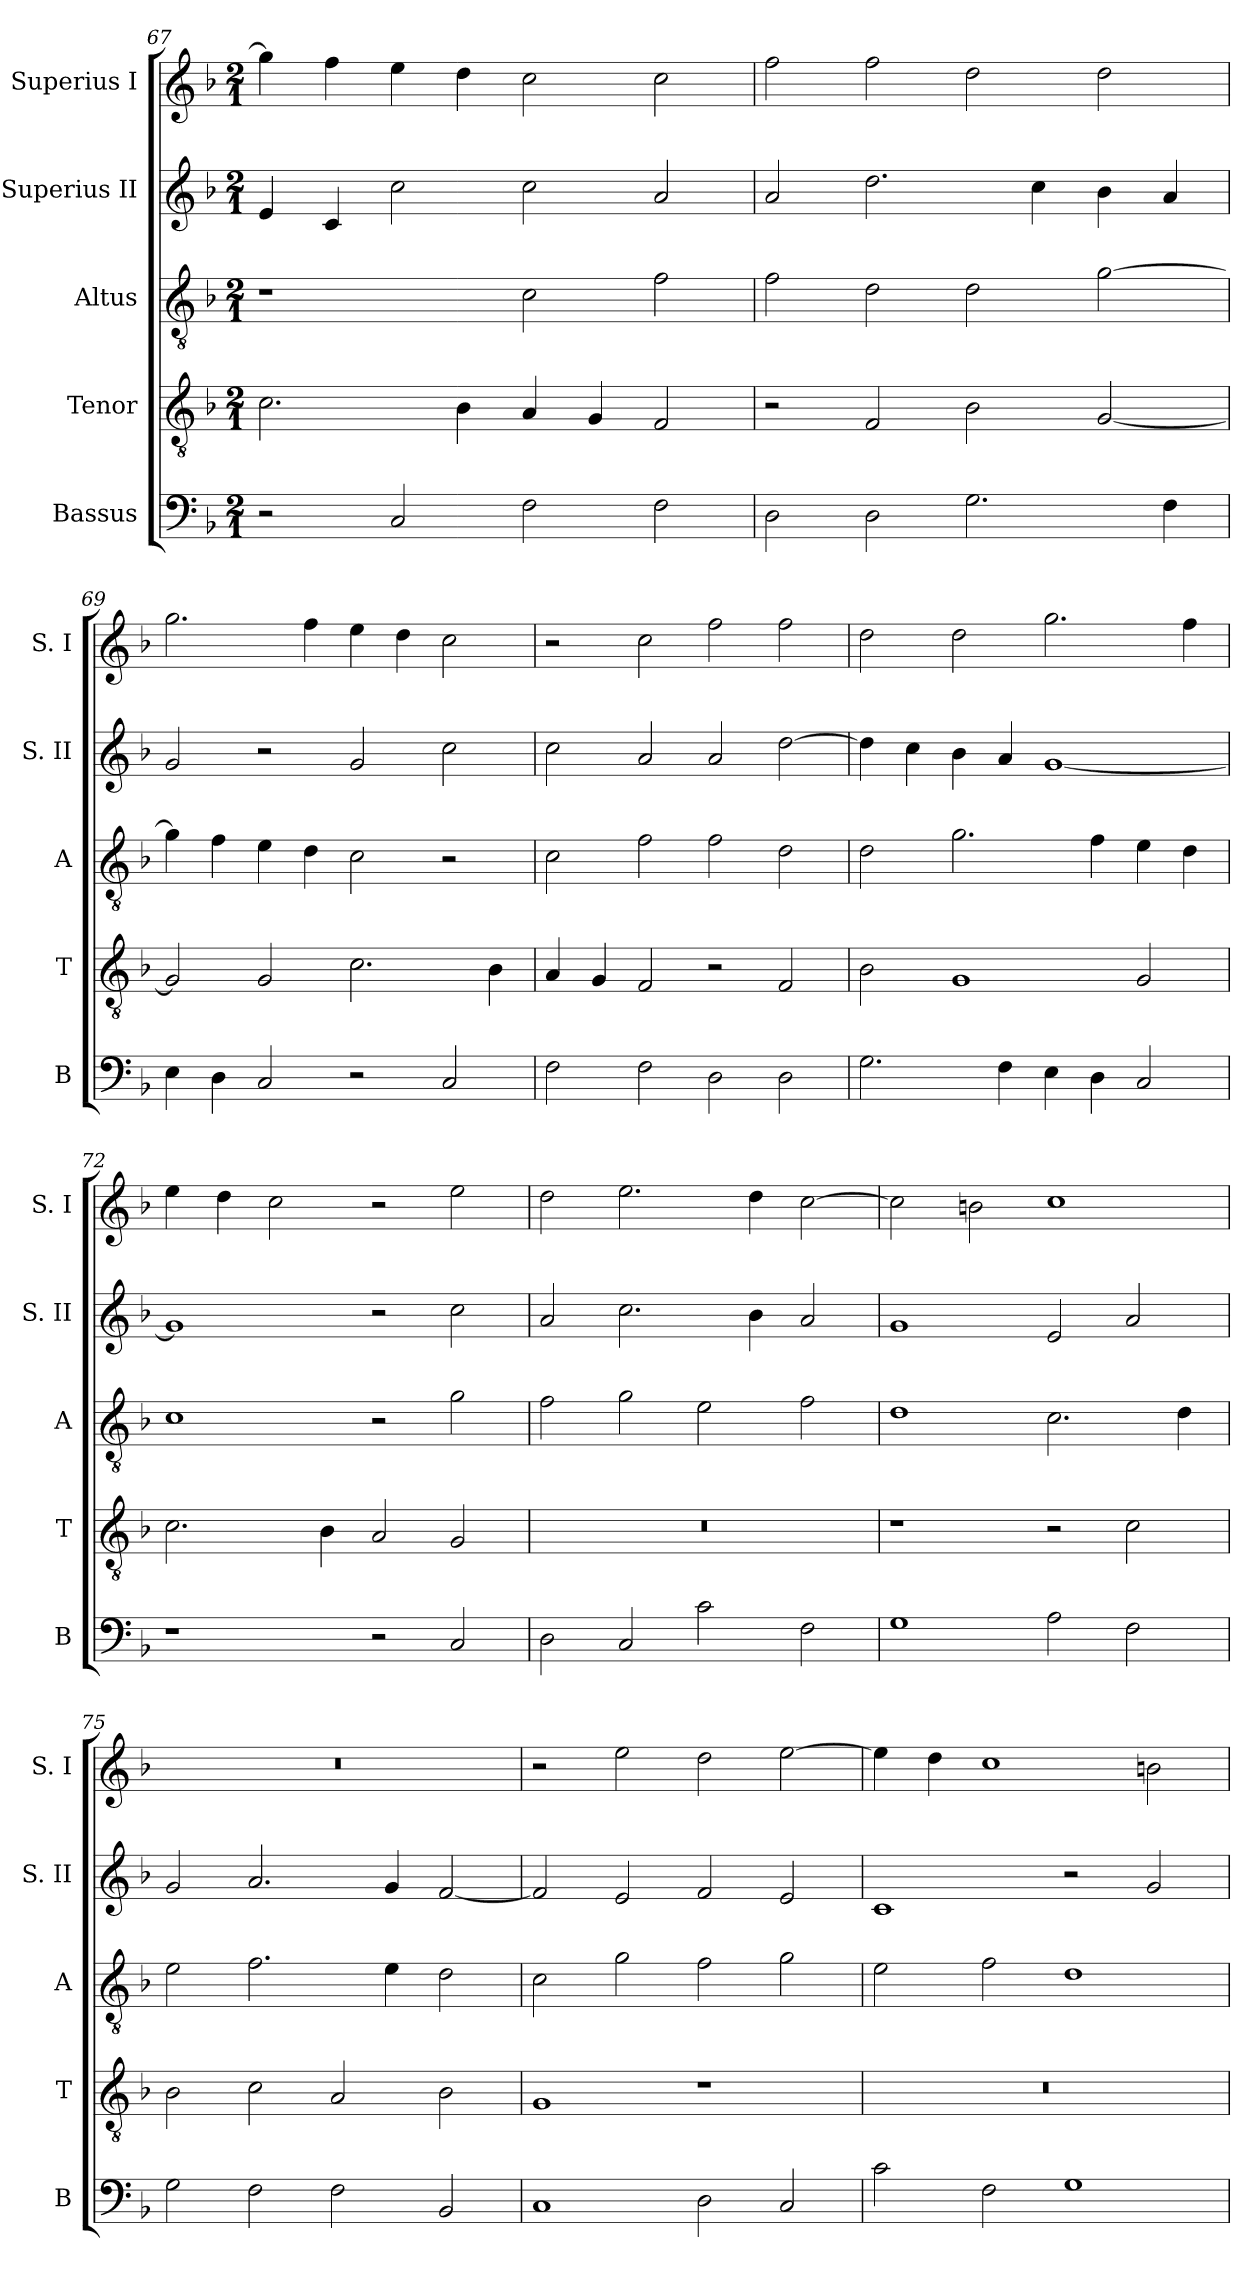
**kern	**kern	**kern	**kern	**kern
*part5	*part4	*part3	*part2	*part1
*staff5	*staff4	*staff3	*staff2	*staff1
*I"Bassus	*I"Tenor	*I"Altus	*I"Superius II	*I"Superius I
*I'B	*I'T	*I'A	*I'S. II	*I'S. I
*clefF4	*clefGv2	*clefGv2	*clefG2	*clefG2
*k[b-]	*k[b-]	*k[b-]	*k[b-]	*k[b-]
*F:	*F:	*F:	*F:	*F:
*M2/1	*M2/1	*M2/1	*M2/1	*M2/1
=67	=67	=67	=67	=67
2r	2.c	1r	4e	4gg]
.	.	.	4c	4ff
2C	.	.	2cc	4ee
.	4B-	.	.	4dd
2F	4A	2c	2cc	2cc
.	4G	.	.	.
2F	2F	2f	2a	2cc
=68	=68	=68	=68	=68
2D	2r	2f	2a	2ff
2D	2F	2d	2.dd	2ff
2.G	2B-	2d	.	2dd
.	.	.	4cc	.
.	[2G	[2g	4b-	2dd
4F	.	.	4a	.
=69	=69	=69	=69	=69
4E	2G]	4g]	2g	2.gg
4D	.	4f	.	.
2C	2G	4e	2r	.
.	.	4d	.	4ff
2r	2.c	2c	2g	4ee
.	.	.	.	4dd
2C	.	2r	2cc	2cc
.	4B-	.	.	.
=70	=70	=70	=70	=70
2F	4A	2c	2cc	2r
.	4G	.	.	.
2F	2F	2f	2a	2cc
2D	2r	2f	2a	2ff
2D	2F	2d	[2dd	2ff
=71	=71	=71	=71	=71
2.G	2B-	2d	4dd]	2dd
.	.	.	4cc	.
.	1G	2.g	4b-	2dd
4F	.	.	4a	.
4E	.	.	[1g	2.gg
4D	.	4f	.	.
2C	2G	4e	.	.
.	.	4d	.	4ff
=72	=72	=72	=72	=72
1r	2.c	1c	1g]	4ee
.	.	.	.	4dd
.	.	.	.	2cc
.	4B-	.	.	.
2r	2A	2r	2r	2r
2C	2G	2g	2cc	2ee
=73	=73	=73	=73	=73
2D	0r	2f	2a	2dd
2C	.	2g	2.cc	2.ee
2c	.	2e	.	.
.	.	.	4b-	4dd
2F	.	2f	2a	[2cc
=74	=74	=74	=74	=74
1G	1r	1d	1g	2cc]
.	.	.	.	2bn
2A	2r	2.c	2e	1cc
2F	2c	.	2a	.
.	.	4d	.	.
=75	=75	=75	=75	=75
2G	2B-	2e	2g	0r
2F	2c	2.f	2.a	.
2F	2A	.	.	.
.	.	4e	4g	.
2BB-	2B-	2d	[2f	.
=76	=76	=76	=76	=76
1C	1G	2c	2f]	2r
.	.	2g	2e	2ee
2D	1r	2f	2f	2dd
2C	.	2g	2e	[2ee
=77	=77	=77	=77	=77
2c	0r	2e	1c	4ee]
.	.	.	.	4dd
2F	.	2f	.	1cc
1G	.	1d	2r	.
.	.	.	2g	2bn
=	=	=	=	=
*-	*-	*-	*-	*-
